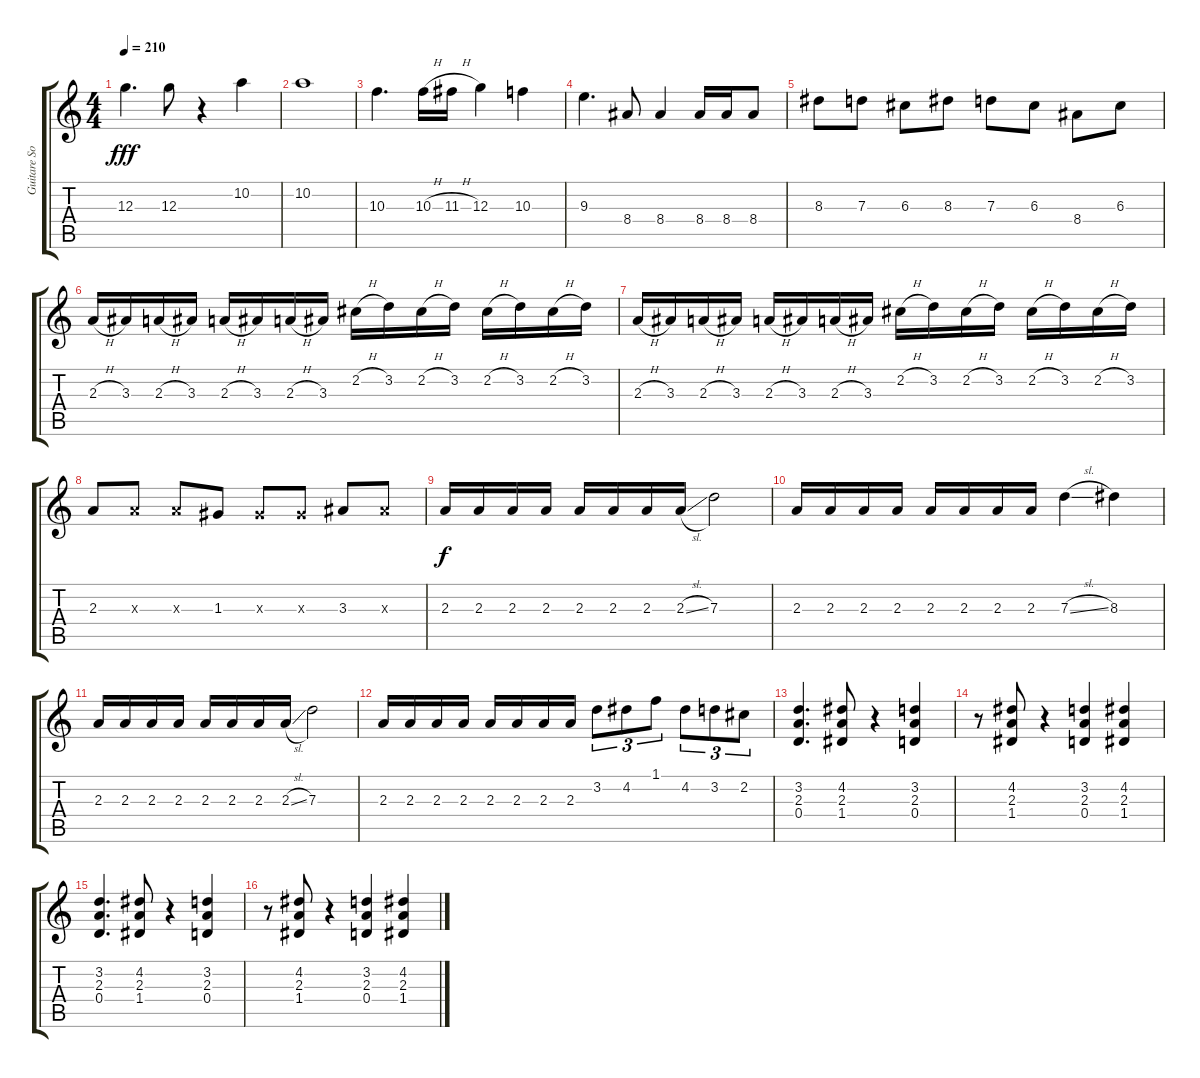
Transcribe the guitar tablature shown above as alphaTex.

\track ("Guitare Solo" "Guitare So") {instrument acousticguitarsteel}
\staff {score tabs}
\tuning (E4 B3 G3 D3 A2 D2) {hide}
\ts (4 4)
\tempo 210
\clef g2
\ks c
12.3.4{d dy fff} 12.3.8 r.4 10.2.4 |
10.2.1 |
10.3.4{d} 10.3{h}.16 11.3{h}.16 12.3.4 10.3.4 |
9.3.4{d} 8.4.8 8.4.4 8.4.16 8.4.16 8.4.8 |
8.3.8 7.3.8 6.3.8 8.3.8 7.3.8 6.3.8 8.4.8 6.3.8 |
2.3{h}.16 3.3.16 2.3{h}.16 3.3.16 2.3{h}.16 3.3.16 2.3{h}.16 3.3.16 2.2{h}.16 3.2.16 2.2{h}.16 3.2.16 2.2{h}.16 3.2.16 2.2{h}.16 3.2.16 |
2.3{h}.16 3.3.16 2.3{h}.16 3.3.16 2.3{h}.16 3.3.16 2.3{h}.16 3.3.16 2.2{h}.16 3.2.16 2.2{h}.16 3.2.16 2.2{h}.16 3.2.16 2.2{h}.16 3.2.16 |
2.3.8 2.3{x}.8 2.3{x}.8 1.3.8 1.3{x}.8 1.3{x}.8 3.3.8 3.3{x}.8 |
2.3.16{dy f instrument tuba} 2.3.16 2.3.16 2.3.16 2.3.16 2.3.16 2.3.16 2.3{sl}.16 7.3.2 |
2.3.16 2.3.16 2.3.16 2.3.16 2.3.16 2.3.16 2.3.16 2.3.16 7.3{sl}.4 8.3.4 |
2.3.16 2.3.16 2.3.16 2.3.16 2.3.16 2.3.16 2.3.16 2.3{sl}.16 7.3.2 |
2.3.16 2.3.16 2.3.16 2.3.16 2.3.16 2.3.16 2.3.16 2.3.16 3.2.8{tu (3 2)} 4.2.8{tu (3 2)} 1.1.8{tu (3 2)} 4.2.8{tu (3 2)} 3.2.8{tu (3 2)} 2.2.8{tu (3 2)} |
(3.2 2.3 0.4).4{d} (4.2 2.3 1.4).8 r.4 (3.2 2.3 0.4).4 |
r.8 (4.2 2.3 1.4).8 r.4 (3.2 2.3 0.4).4 (4.2 2.3 1.4).4 |
(3.2 2.3 0.4).4{d} (4.2 2.3 1.4).8 r.4 (3.2 2.3 0.4).4 |
r.8 (4.2 2.3 1.4).8 r.4 (3.2 2.3 0.4).4 (4.2 2.3 1.4).4
